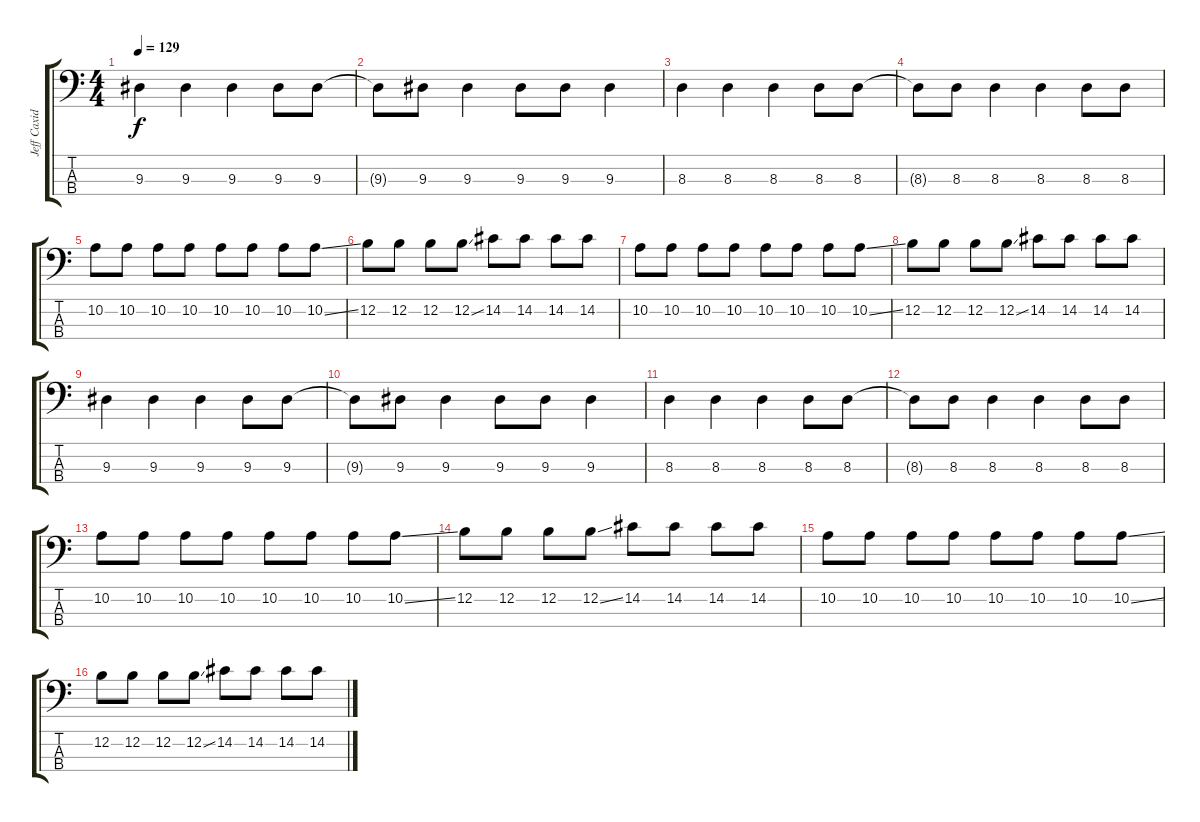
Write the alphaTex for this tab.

\track ("Jeff Caxide" "Jeff Caxid") {instrument electricbasspick}
\staff {score tabs}
\tuning (E2 B1 Gb1 B0) {hide}
\ts (4 4)
\tempo 129
\clef f4
\ks c
9.3.4{dy f} 9.3.4 9.3.4 9.3.8 9.3.8 |
9.3{t}.8 9.3.8 9.3.4 9.3.8 9.3.8 9.3.4 |
8.3.4 8.3.4 8.3.4 8.3.8 8.3.8 |
8.3{t}.8 8.3.8 8.3.4 8.3.4 8.3.8 8.3.8 |
10.2.8 10.2.8 10.2.8 10.2.8 10.2.8 10.2.8 10.2.8 10.2{ss}.8 |
12.2.8 12.2.8 12.2.8 12.2{ss}.8 14.2.8 14.2.8 14.2.8 14.2.8 |
10.2.8 10.2.8 10.2.8 10.2.8 10.2.8 10.2.8 10.2.8 10.2{ss}.8 |
12.2.8 12.2.8 12.2.8 12.2{ss}.8 14.2.8 14.2.8 14.2.8 14.2.8 |
9.3.4 9.3.4 9.3.4 9.3.8 9.3.8 |
9.3{t}.8 9.3.8 9.3.4 9.3.8 9.3.8 9.3.4 |
8.3.4 8.3.4 8.3.4 8.3.8 8.3.8 |
8.3{t}.8 8.3.8 8.3.4 8.3.4 8.3.8 8.3.8 |
10.2.8 10.2.8 10.2.8 10.2.8 10.2.8 10.2.8 10.2.8 10.2{ss}.8 |
12.2.8 12.2.8 12.2.8 12.2{ss}.8 14.2.8 14.2.8 14.2.8 14.2.8 |
10.2.8 10.2.8 10.2.8 10.2.8 10.2.8 10.2.8 10.2.8 10.2{ss}.8 |
12.2.8 12.2.8 12.2.8 12.2{ss}.8 14.2.8 14.2.8 14.2.8 14.2.8
